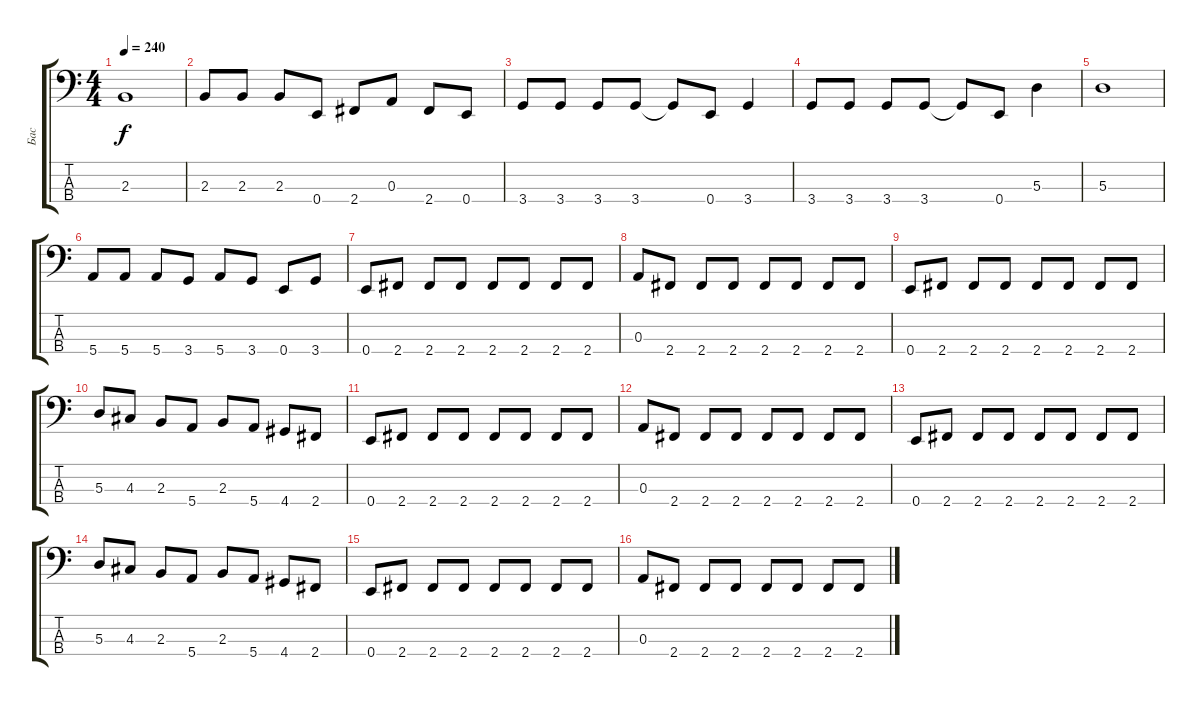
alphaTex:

\track ("Бас" "Бас") {instrument electricbassfinger}
\staff {score tabs}
\tuning (G2 D2 A1 E1) {hide}
\ts (4 4)
\tempo 240
\clef f4
\ks c
2.3.1{dy f} |
2.3.8 2.3.8 2.3.8 0.4.8 2.4.8 0.3.8 2.4.8 0.4.8 |
3.4.8 3.4.8 3.4.8 3.4.8 3.4{t}.8 0.4.8 3.4.4 |
3.4.8 3.4.8 3.4.8 3.4.8 3.4{t}.8 0.4.8 5.3.4 |
5.3.1 |
5.4.8 5.4.8 5.4.8 3.4.8 5.4.8 3.4.8 0.4.8 3.4.8 |
0.4.8 2.4.8 2.4.8 2.4.8 2.4.8 2.4.8 2.4.8 2.4.8 |
0.3.8 2.4.8 2.4.8 2.4.8 2.4.8 2.4.8 2.4.8 2.4.8 |
0.4.8 2.4.8 2.4.8 2.4.8 2.4.8 2.4.8 2.4.8 2.4.8 |
5.3.8 4.3.8 2.3.8 5.4.8 2.3.8 5.4.8 4.4.8 2.4.8 |
0.4.8 2.4.8 2.4.8 2.4.8 2.4.8 2.4.8 2.4.8 2.4.8 |
0.3.8 2.4.8 2.4.8 2.4.8 2.4.8 2.4.8 2.4.8 2.4.8 |
0.4.8 2.4.8 2.4.8 2.4.8 2.4.8 2.4.8 2.4.8 2.4.8 |
5.3.8 4.3.8 2.3.8 5.4.8 2.3.8 5.4.8 4.4.8 2.4.8 |
0.4.8 2.4.8 2.4.8 2.4.8 2.4.8 2.4.8 2.4.8 2.4.8 |
0.3.8 2.4.8 2.4.8 2.4.8 2.4.8 2.4.8 2.4.8 2.4.8
